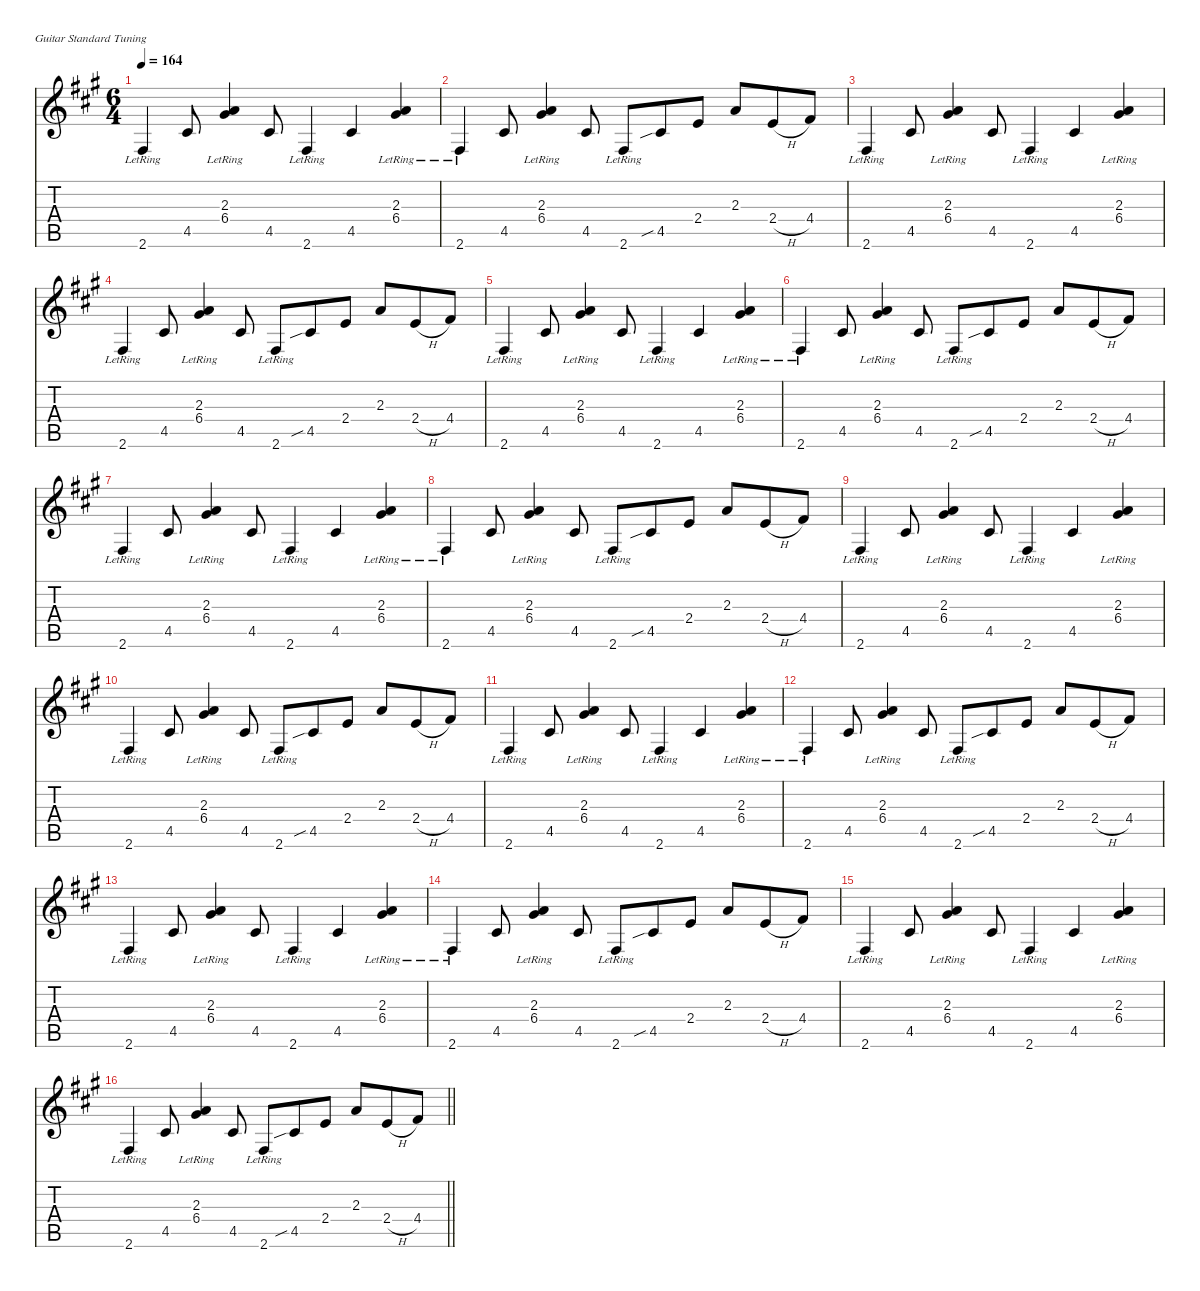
\defaultSystemsLayout 4
\hideDynamics
\bracketExtendMode nobrackets
\singleTrackTrackNamePolicy hidden
\multiTrackTrackNamePolicy hidden
\firstSystemTrackNameMode fullname
\firstSystemTrackNameOrientation horizontal
\otherSystemsTrackNameOrientation horizontal
\track ("Clean guitar" "jz.guit.") {defaultSystemsLayout 4 mute instrument electricguitarjazz}
\staff {score tabs}
\tuning (E4 B3 G3 D3 A2 E2)
\ts (6 4)
\beaming (8 3 3 3 3)
\tempo 164
\clef g2
\ks f#minor
2.6{lr acc #}.4{dy f instrument electricguitarjazz beam Up} 4.5{acc #}.8{beam Up} (2.3{lr acc forcenatural} 6.4{lr acc #}).4{beam Up} 4.5{acc #}.8{beam Up} 2.6{lr acc #}.4{beam Up} 4.5{acc #}.4{beam Up} (2.3{lr acc forcenatural} 6.4{lr acc #}).4{beam Up} |
2.6{lr acc #}.4{beam Up} 4.5{acc #}.8{beam Up} (2.3{lr acc forcenatural} 6.4{lr acc #}).4{beam Up} 4.5{acc #}.8{beam Up} 2.6{lr acc #}.8{beam Up} 4.5{sib acc #}.8{beam Up} 2.4{acc forcenatural}.8{beam Up} 2.3{acc forcenatural}.8{beam Up} 2.4{h acc forcenatural}.8{beam Up} 4.4{acc #}.8{beam Up} |
2.6{lr acc #}.4{beam Up} 4.5{acc #}.8{beam Up} (2.3{lr acc forcenatural} 6.4{lr acc #}).4{beam Up} 4.5{acc #}.8{beam Up} 2.6{lr acc #}.4{beam Up} 4.5{acc #}.4{beam Up} (2.3{lr acc forcenatural} 6.4{lr acc #}).4{beam Up} |
2.6{lr acc #}.4{beam Up} 4.5{acc #}.8{beam Up} (2.3{lr acc forcenatural} 6.4{lr acc #}).4{beam Up} 4.5{acc #}.8{beam Up} 2.6{lr acc #}.8{beam Up} 4.5{sib acc #}.8{beam Up} 2.4{acc forcenatural}.8{beam Up} 2.3{acc forcenatural}.8{beam Up} 2.4{h acc forcenatural}.8{beam Up} 4.4{acc #}.8{beam Up} |
2.6{lr acc #}.4{beam Up} 4.5{acc #}.8{beam Up} (2.3{lr acc forcenatural} 6.4{lr acc #}).4{beam Up} 4.5{acc #}.8{beam Up} 2.6{lr acc #}.4{beam Up} 4.5{acc #}.4{beam Up} (2.3{lr acc forcenatural} 6.4{lr acc #}).4{beam Up} |
2.6{lr acc #}.4{beam Up} 4.5{acc #}.8{beam Up} (2.3{lr acc forcenatural} 6.4{lr acc #}).4{beam Up} 4.5{acc #}.8{beam Up} 2.6{lr acc #}.8{beam Up} 4.5{sib acc #}.8{beam Up} 2.4{acc forcenatural}.8{beam Up} 2.3{acc forcenatural}.8{beam Up} 2.4{h acc forcenatural}.8{beam Up} 4.4{acc #}.8{beam Up} |
2.6{lr acc #}.4{beam Up} 4.5{acc #}.8{beam Up} (2.3{lr acc forcenatural} 6.4{lr acc #}).4{beam Up} 4.5{acc #}.8{beam Up} 2.6{lr acc #}.4{beam Up} 4.5{acc #}.4{beam Up} (2.3{lr acc forcenatural} 6.4{lr acc #}).4{beam Up} |
2.6{lr acc #}.4{beam Up} 4.5{acc #}.8{beam Up} (2.3{lr acc forcenatural} 6.4{lr acc #}).4{beam Up} 4.5{acc #}.8{beam Up} 2.6{lr acc #}.8{beam Up} 4.5{sib acc #}.8{beam Up} 2.4{acc forcenatural}.8{beam Up} 2.3{acc forcenatural}.8{beam Up} 2.4{h acc forcenatural}.8{beam Up} 4.4{acc #}.8{beam Up} |
2.6{lr acc #}.4{beam Up} 4.5{acc #}.8{beam Up} (2.3{lr acc forcenatural} 6.4{lr acc #}).4{beam Up} 4.5{acc #}.8{beam Up} 2.6{lr acc #}.4{beam Up} 4.5{acc #}.4{beam Up} (2.3{lr acc forcenatural} 6.4{lr acc #}).4{beam Up} |
2.6{lr acc #}.4{beam Up} 4.5{acc #}.8{beam Up} (2.3{lr acc forcenatural} 6.4{lr acc #}).4{beam Up} 4.5{acc #}.8{beam Up} 2.6{lr acc #}.8{beam Up} 4.5{sib acc #}.8{beam Up} 2.4{acc forcenatural}.8{beam Up} 2.3{acc forcenatural}.8{beam Up} 2.4{h acc forcenatural}.8{beam Up} 4.4{acc #}.8{beam Up} |
2.6{lr acc #}.4{beam Up} 4.5{acc #}.8{beam Up} (2.3{lr acc forcenatural} 6.4{lr acc #}).4{beam Up} 4.5{acc #}.8{beam Up} 2.6{lr acc #}.4{beam Up} 4.5{acc #}.4{beam Up} (2.3{lr acc forcenatural} 6.4{lr acc #}).4{beam Up} |
2.6{lr acc #}.4{beam Up} 4.5{acc #}.8{beam Up} (2.3{lr acc forcenatural} 6.4{lr acc #}).4{beam Up} 4.5{acc #}.8{beam Up} 2.6{lr acc #}.8{beam Up} 4.5{sib acc #}.8{beam Up} 2.4{acc forcenatural}.8{beam Up} 2.3{acc forcenatural}.8{beam Up} 2.4{h acc forcenatural}.8{beam Up} 4.4{acc #}.8{beam Up} |
2.6{lr acc #}.4{beam Up} 4.5{acc #}.8{beam Up} (2.3{lr acc forcenatural} 6.4{lr acc #}).4{beam Up} 4.5{acc #}.8{beam Up} 2.6{lr acc #}.4{beam Up} 4.5{acc #}.4{beam Up} (2.3{lr acc forcenatural} 6.4{lr acc #}).4{beam Up} |
2.6{lr acc #}.4{beam Up} 4.5{acc #}.8{beam Up} (2.3{lr acc forcenatural} 6.4{lr acc #}).4{beam Up} 4.5{acc #}.8{beam Up} 2.6{lr acc #}.8{beam Up} 4.5{sib acc #}.8{beam Up} 2.4{acc forcenatural}.8{beam Up} 2.3{acc forcenatural}.8{beam Up} 2.4{h acc forcenatural}.8{beam Up} 4.4{acc #}.8{beam Up} |
2.6{lr acc #}.4{beam Up} 4.5{acc #}.8{beam Up} (2.3{lr acc forcenatural} 6.4{lr acc #}).4{beam Up} 4.5{acc #}.8{beam Up} 2.6{lr acc #}.4{beam Up} 4.5{acc #}.4{beam Up} (2.3{lr acc forcenatural} 6.4{lr acc #}).4{beam Up} |
\barLineRight lightlight
2.6{lr acc #}.4{beam Up} 4.5{acc #}.8{beam Up} (2.3{lr acc forcenatural} 6.4{lr acc #}).4{beam Up} 4.5{acc #}.8{beam Up} 2.6{lr acc #}.8{beam Up} 4.5{sib acc #}.8{beam Up} 2.4{acc forcenatural}.8{beam Up} 2.3{acc forcenatural}.8{beam Up} 2.4{h acc forcenatural}.8{beam Up} 4.4{acc #}.8{beam Up}
